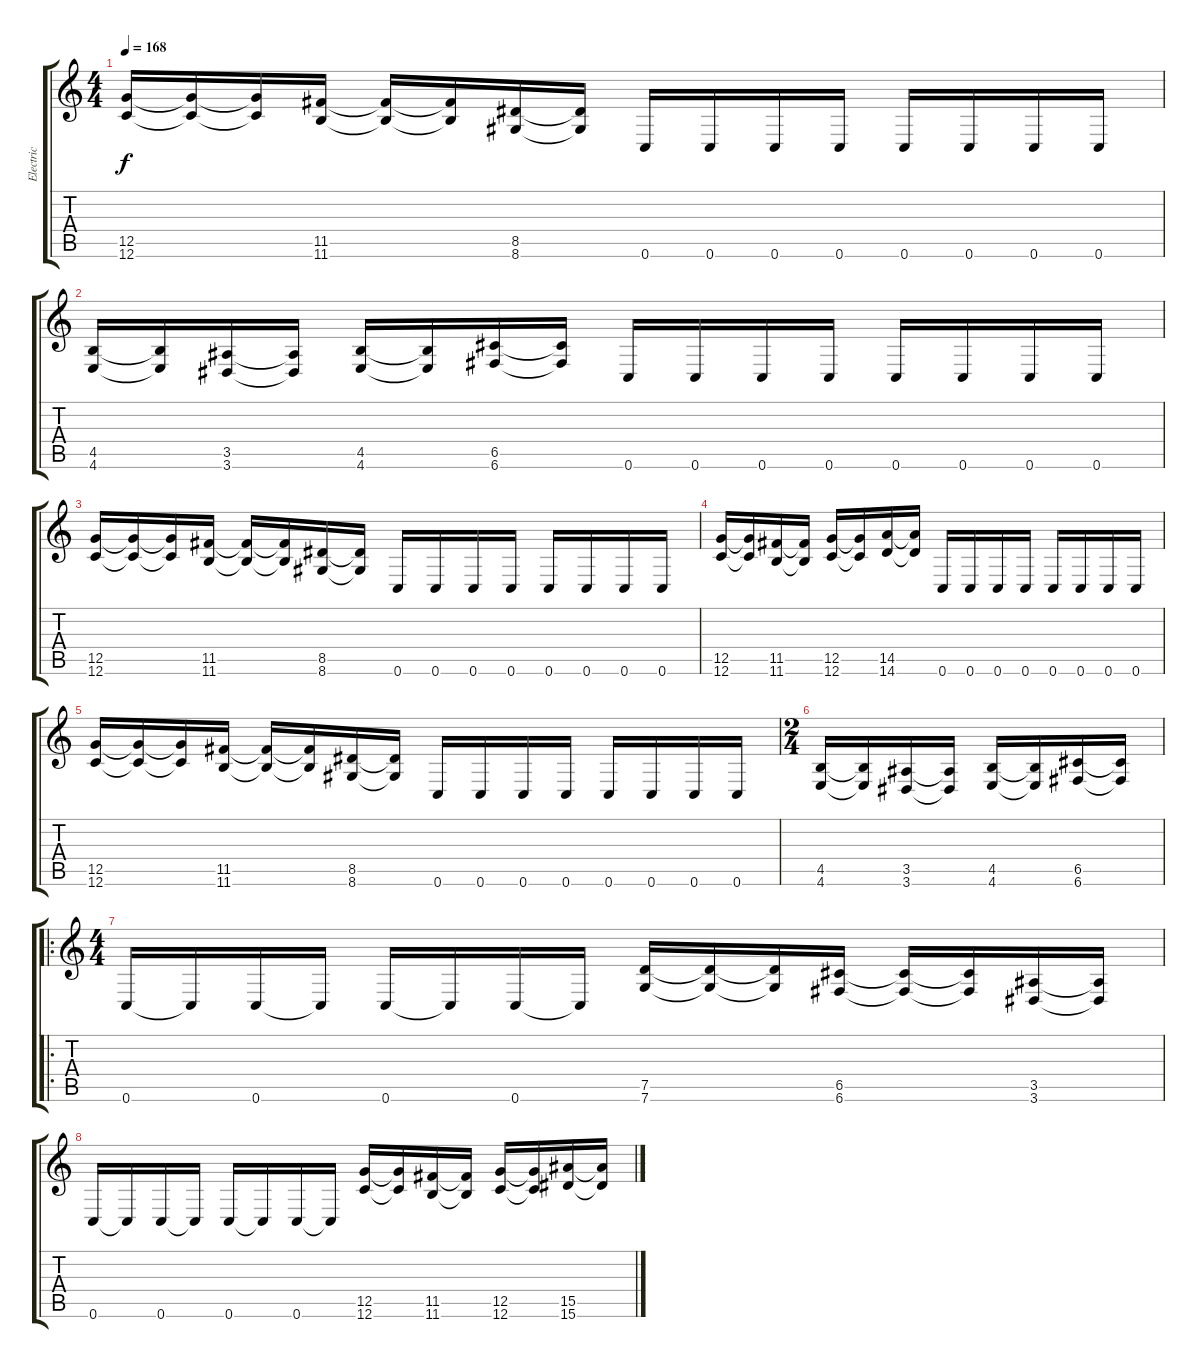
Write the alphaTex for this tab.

\track ("Electric" "Electric") {instrument distortionguitar}
\staff {score tabs}
\tuning (D4 A3 F3 C3 G2 C2) {hide}
\ts (4 4)
\tempo 168
\clef g2
\ks c
(12.5 12.6).16{dy f} (12.5{t} 12.6{t}).16 (12.5{t} 12.6{t}).16 (11.5 11.6).16 (11.5{t} 11.6{t}).16 (11.5{t} 11.6{t}).16 (8.5 8.6).16 (8.5{t} 8.6{t}).16 0.6.16 0.6.16 0.6.16 0.6.16 0.6.16 0.6.16 0.6.16 0.6.16 |
(4.5 4.6).16 (4.5{t} 4.6{t}).16 (3.5 3.6).16 (3.5{t} 3.6{t}).16 (4.5 4.6).16 (4.5{t} 4.6{t}).16 (6.5 6.6).16 (6.5{t} 6.6{t}).16 0.6.16 0.6.16 0.6.16 0.6.16 0.6.16 0.6.16 0.6.16 0.6.16 |
(12.5 12.6).16 (12.5{t} 12.6{t}).16 (12.5{t} 12.6{t}).16 (11.5 11.6).16 (11.5{t} 11.6{t}).16 (11.5{t} 11.6{t}).16 (8.5 8.6).16 (8.5{t} 8.6{t}).16 0.6.16 0.6.16 0.6.16 0.6.16 0.6.16 0.6.16 0.6.16 0.6.16 |
(12.5 12.6).16 (12.5{t} 12.6{t}).16 (11.5 11.6).16 (11.5{t} 11.6{t}).16 (12.5 12.6).16 (12.5{t} 12.6{t}).16 (14.5 14.6).16 (14.5{t} 14.6{t}).16 0.6.16 0.6.16 0.6.16 0.6.16 0.6.16 0.6.16 0.6.16 0.6.16 |
(12.5 12.6).16 (12.5{t} 12.6{t}).16 (12.5{t} 12.6{t}).16 (11.5 11.6).16 (11.5{t} 11.6{t}).16 (11.5{t} 11.6{t}).16 (8.5 8.6).16 (8.5{t} 8.6{t}).16 0.6.16 0.6.16 0.6.16 0.6.16 0.6.16 0.6.16 0.6.16 0.6.16 |
\ts (2 4)
(4.5 4.6).16 (4.5{t} 4.6{t}).16 (3.5 3.6).16 (3.5{t} 3.6{t}).16 (4.5 4.6).16 (4.5{t} 4.6{t}).16 (6.5 6.6).16 (6.5{t} 6.6{t}).16 |
\ro
\ts (4 4)
0.6.16 0.6{t}.16 0.6.16 0.6{t}.16 0.6.16 0.6{t}.16 0.6.16 0.6{t}.16 (7.5 7.6).16 (7.5{t} 7.6{t}).16 (7.5{t} 7.6{t}).16 (6.5 6.6).16 (6.5{t} 6.6{t}).16 (6.5{t} 6.6{t}).16 (3.5 3.6).16 (3.5{t} 3.6{t}).16 |
0.6.16 0.6{t}.16 0.6.16 0.6{t}.16 0.6.16 0.6{t}.16 0.6.16 0.6{t}.16 (12.5 12.6).16 (12.5{t} 12.6{t}).16 (11.5 11.6).16 (11.5{t} 11.6{t}).16 (12.5 12.6).16 (12.5{t} 12.6{t}).16 (15.5 15.6).16 (15.5{t} 15.6{t}).16
